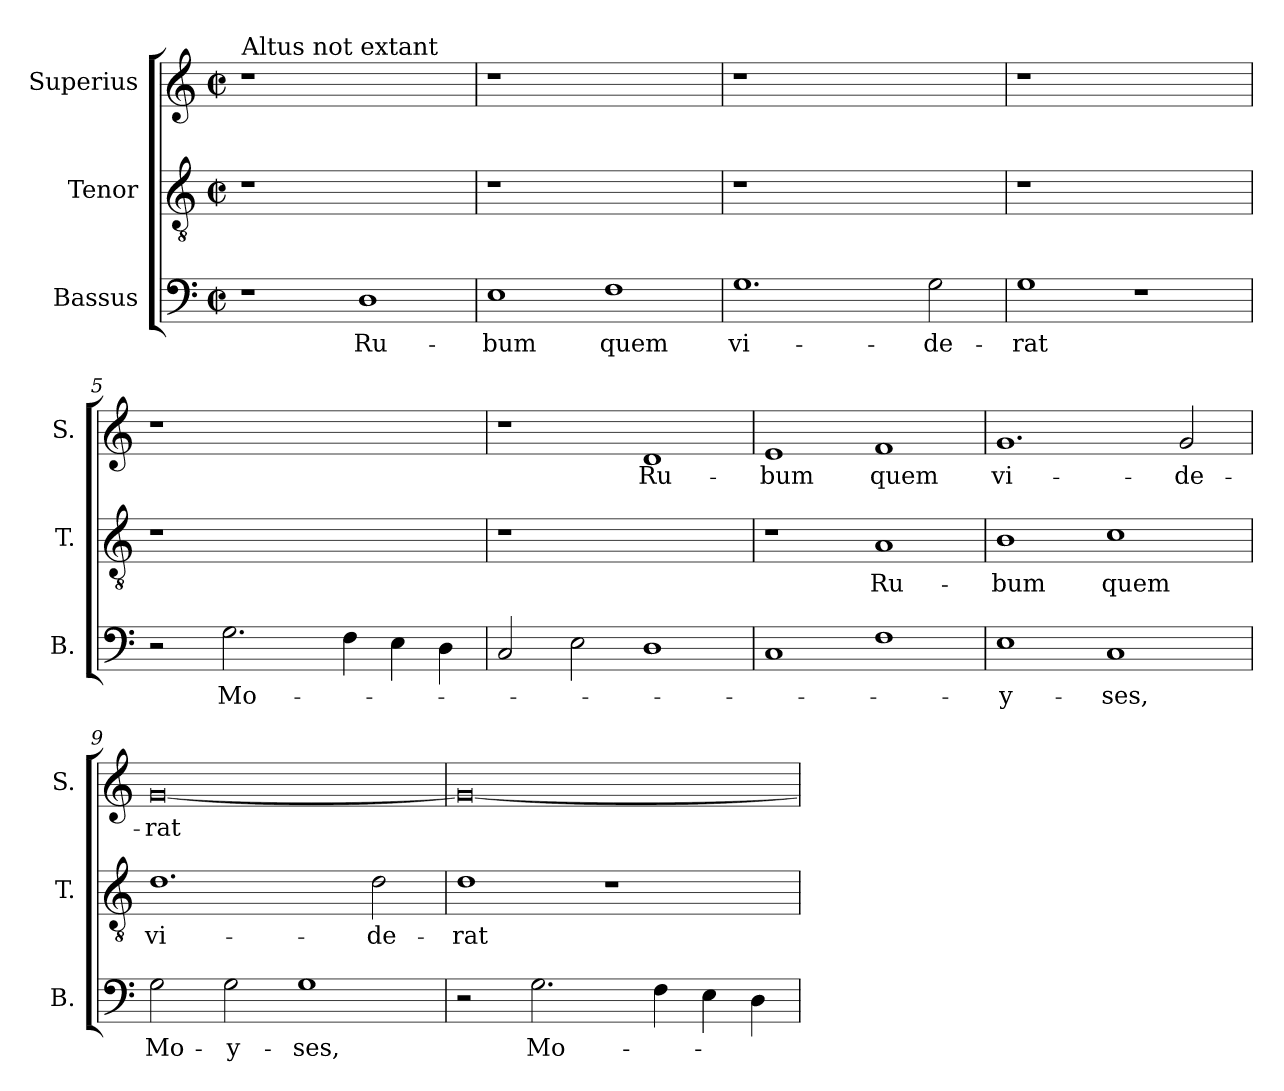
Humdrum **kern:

**kern	**text	**kern	**text	**kern	**text
*part3	*part3	*part2	*part2	*part1	*part1
*staff3	*staff3	*staff2	*staff2	*staff1	*staff1
*I"Bassus	*	*I"Tenor	*	*I"Superius	*
*I'B.	*	*I'T.	*	*I'S.	*
!!LO:PB:g=z
*clefF4	*	*clefGv2	*	*clefG2	*
*	*	*ITrd7c12	*	*	*
*k[]	*	*k[]	*	*k[]	*
*M2/2	*	*M2/2	*	*M2/2	*
*met(c|)	*	*met(c|)	*	*met(c|)	*
=1	=1	=1	=1	=1	=1
!	!	!	!	!LO:TX:a:t=Altus not extant	!
!	!	!LO:N:vis=1	!	!LO:N:vis=1	!
1r	.	1r	.	1r	.
!	!LO:LY:b:color=#000000	!	!	!	!
1Di	Ru-	1ryy	.	1ryy	.
=2	=2	=2	=2	=2	=2
!	!LO:LY:b:color=#000000	!LO:N:vis=1	!	!LO:N:vis=1	!
1Ei	-bum	1r	.	1r	.
!	!LO:LY:b:color=#000000	!	!	!	!
1Fi	quem	1ryy	.	1ryy	.
=3	=3	=3	=3	=3	=3
!	!LO:LY:b:color=#000000	!LO:N:vis=1	!	!LO:N:vis=1	!
1.Gi	vi-	1r	.	1r	.
.	.	1ryy	.	1ryy	.
!	!LO:LY:b:color=#000000	!	!	!	!
2Gi\	-de-	.	.	.	.
=4	=4	=4	=4	=4	=4
!	!LO:LY:b:color=#000000	!LO:N:vis=1	!	!LO:N:vis=1	!
1Gi	-rat	1r	.	1r	.
1r	.	1ryy	.	1ryy	.
=5	=5	=5	=5	=5	=5
!	!	!LO:N:vis=1	!	!LO:N:vis=1	!
2r	.	1r	.	1r	.
!	!LO:LY:b:color=#000000	!	!	!	!
2.Gi\	Mo-	.	.	.	.
.	.	1ryy	.	1ryy	.
4Fi\	.	.	.	.	.
4Ei\	.	.	.	.	.
4Di\	.	.	.	.	.
=6	=6	=6	=6	=6	=6
!	!	!LO:N:vis=1	!	!	!
2Ci/	.	1r	.	1r	.
2Ei\	.	.	.	.	.
!	!	!	!	!	!LO:LY:b:color=#000000
1Di	.	1ryy	.	1di	Ru-
=7	=7	=7	=7	=7	=7
!	!	!	!	!	!LO:LY:b:color=#000000
1Ci	.	1r	.	1ei	-bum
!	!	!	!LO:LY:b:color=#000000	!	!
!	!	!	!	!	!LO:LY:b:color=#000000
1Fi	.	1AAi	Ru-	1fi	quem
=8	=8	=8	=8	=8	=8
!	!LO:LY:b:color=#000000	!	!	!	!
!	!	!	!LO:LY:b:color=#000000	!	!
!	!	!	!	!	!LO:LY:b:color=#000000
1Ei	-y-	1BBi	-bum	1.gi	vi-
!	!LO:LY:b:color=#000000	!	!	!	!
!	!	!	!LO:LY:b:color=#000000	!	!
1Ci	-ses,	1Ci	quem	.	.
!	!	!	!	!	!LO:LY:b:color=#000000
.	.	.	.	2gi/	-de-
!!LO:LB:g=z
=9	=9	=9	=9	=9	=9
!	!LO:LY:b:color=#000000	!	!	!	!
!	!	!	!LO:LY:b:color=#000000	!	!
!	!	!	!	!	!LO:LY:b:color=#000000
2Gi\	Mo-	1.Di	vi-	[<0gi	-rat
!	!LO:LY:b:color=#000000	!	!	!	!
2Gi\	-y-	.	.	.	.
!	!LO:LY:b:color=#000000	!	!	!	!
1Gi	-ses,	.	.	.	.
!	!	!	!LO:LY:b:color=#000000	!	!
.	.	2Di\	-de-	.	.
=10	=10	=10	=10	=10	=10
!	!	!	!LO:LY:b:color=#000000	!	!
2r	.	1Di	-rat	0gi_<	.
!	!LO:LY:b:color=#000000	!	!	!	!
2.Gi\	Mo-	.	.	.	.
.	.	1r	.	.	.
4Fi\	.	.	.	.	.
4Ei\	.	.	.	.	.
4Di\	.	.	.	.	.
=	=	=	=	=	=
*-	*-	*-	*-	*-	*-
